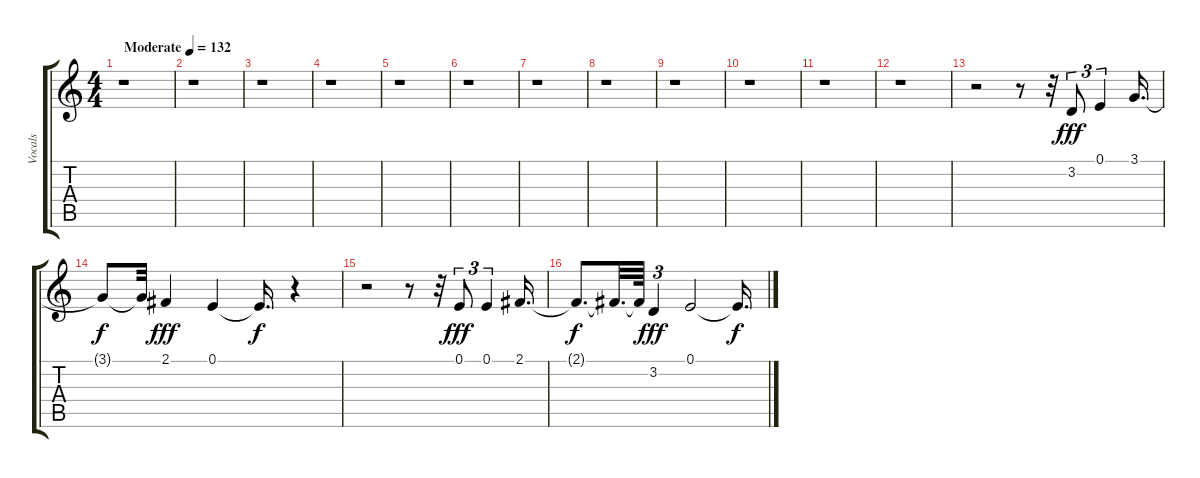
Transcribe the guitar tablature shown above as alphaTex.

\track ("Vocals" "Vocals") {instrument tenorsax}
\staff {score tabs}
\tuning (E4 B3 G3 D3 A2 E2) {hide}
\ts (4 4)
\tempo (132 "Moderate")
\clef g2
\ks c
r.1{dy fff instrument tenorsax} |
r.1 |
r.1 |
r.1 |
r.1 |
r.1 |
r.1 |
r.1 |
r.1 |
r.1 |
r.1 |
r.1 |
r.2 r.8 r.32 3.2.8{tu (3 2) volume 16 balance 9 instrument tenorsax} 0.1.4{tu (3 2)} 3.1.16{d} |
3.1{t}.8{dy f} 3.1{t}.32 2.1.4{dy fff} 0.1.4 0.1{t}.16{d dy f} r.4 |
r.2 r.8 r.32 0.1.8{tu (3 2) dy fff} 0.1.4{tu (3 2)} 2.1.16{d} |
2.1{t}.8{d dy f} 2.1{t}.32{d} 2.1{t}.64 3.2.4{tu (3 2) dy fff} 0.1.2 0.1{t}.16{d dy f}
